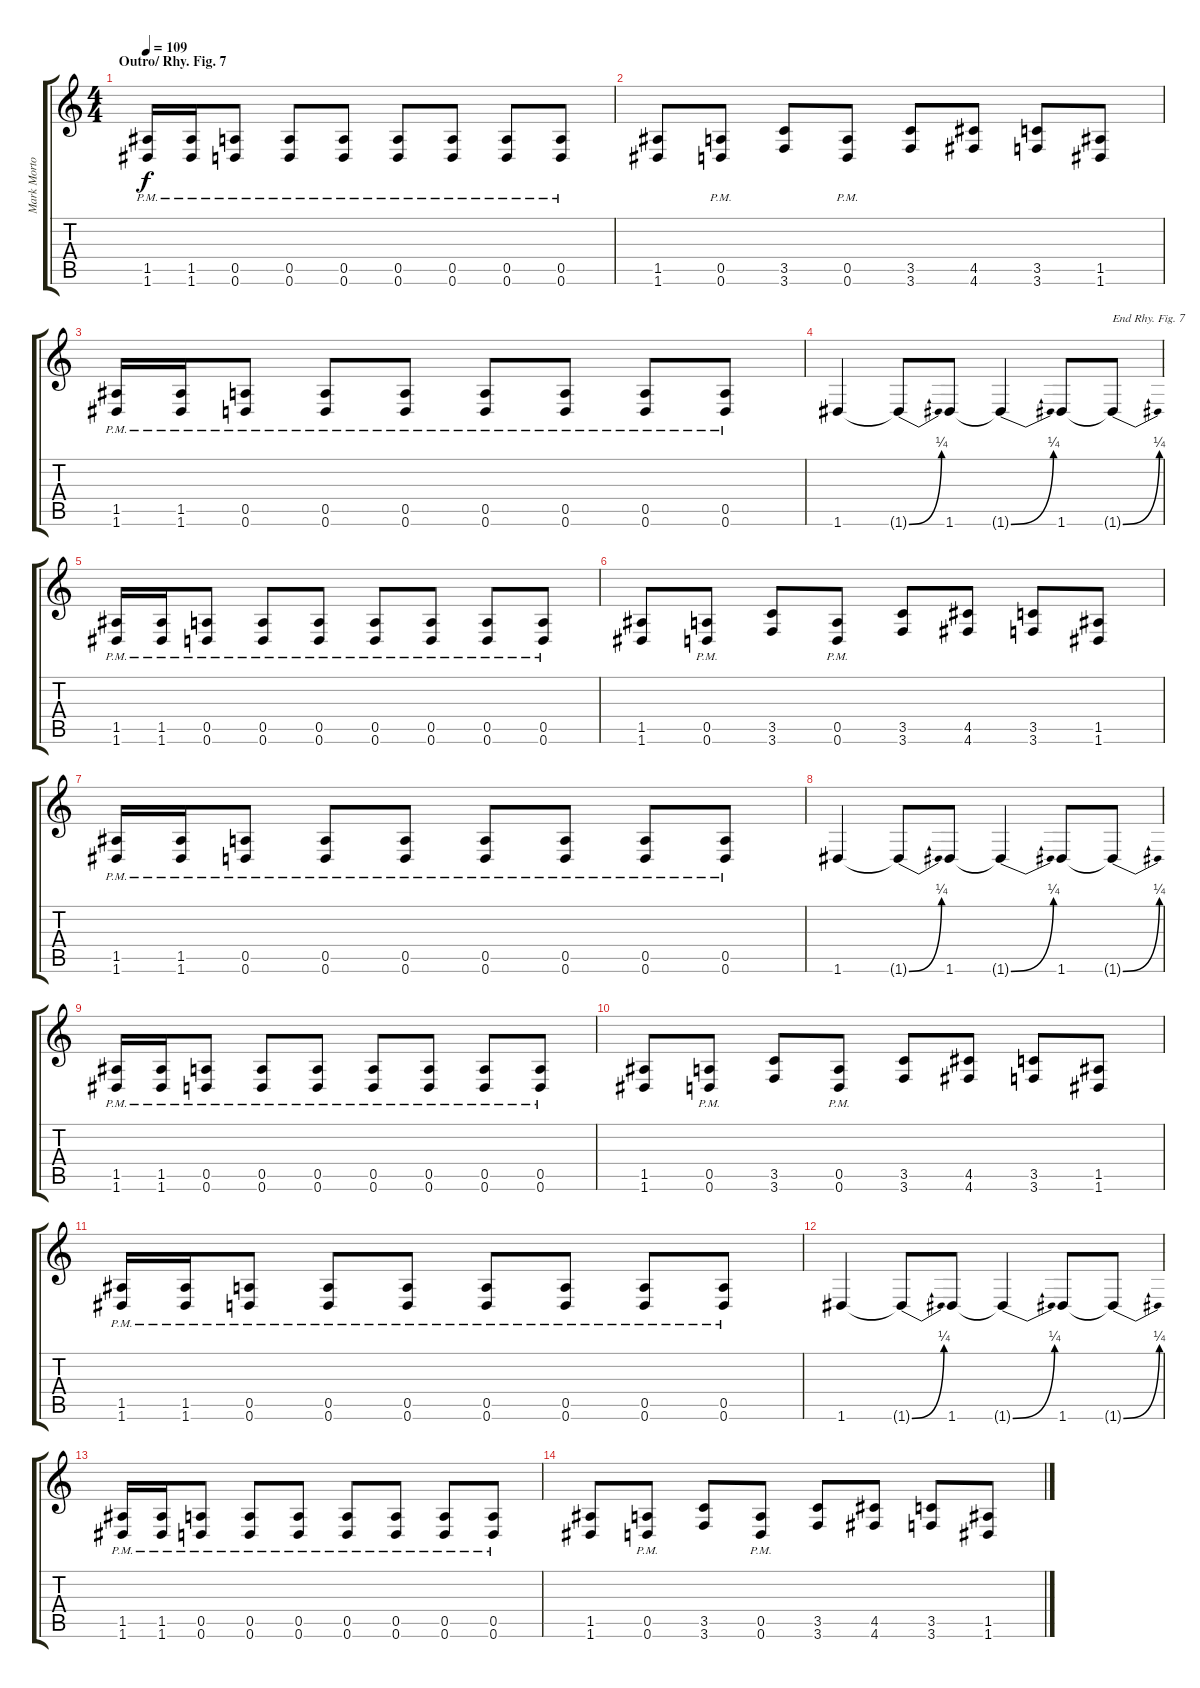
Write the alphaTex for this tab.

\track ("Mark Morton" "Mark Morto") {instrument distortionguitar}
\staff {score tabs}
\tuning (E4 B3 G3 D3 A2 D2) {hide}
\ts (4 4)
\section ("" "Outro/ Rhy. Fig. 7")
\tempo 109
\clef g2
\ks c
(1.5{pm} 1.6{pm}).16{dy f} (1.5{pm} 1.6{pm}).16 (0.5{pm} 0.6{pm}).8 (0.5{pm} 0.6{pm}).8 (0.5{pm} 0.6{pm}).8 (0.5{pm} 0.6{pm}).8 (0.5{pm} 0.6{pm}).8 (0.5{pm} 0.6{pm}).8 (0.5{pm} 0.6{pm}).8 |
(1.5 1.6).8 (0.5{pm} 0.6{pm}).8 (3.5 3.6).8 (0.5{pm} 0.6{pm}).8 (3.5 3.6).8 (4.5 4.6).8 (3.5 3.6).8 (1.5 1.6).8 |
(1.5{pm} 1.6{pm}).16 (1.5{pm} 1.6{pm}).16 (0.5{pm} 0.6{pm}).8 (0.5{pm} 0.6{pm}).8 (0.5{pm} 0.6{pm}).8 (0.5{pm} 0.6{pm}).8 (0.5{pm} 0.6{pm}).8 (0.5{pm} 0.6{pm}).8 (0.5{pm} 0.6{pm}).8 |
1.6.4 1.6{be (bend 0 0 60 1) t}.8 1.6.8 1.6{be (bend 0 0 60 1) t}.4 1.6.8 1.6{be (bend 0 0 60 1) t}.8{txt "End Rhy. Fig. 7"} |
(1.5{pm} 1.6{pm}).16 (1.5{pm} 1.6{pm}).16 (0.5{pm} 0.6{pm}).8 (0.5{pm} 0.6{pm}).8 (0.5{pm} 0.6{pm}).8 (0.5{pm} 0.6{pm}).8 (0.5{pm} 0.6{pm}).8 (0.5{pm} 0.6{pm}).8 (0.5{pm} 0.6{pm}).8 |
(1.5 1.6).8 (0.5{pm} 0.6{pm}).8 (3.5 3.6).8 (0.5{pm} 0.6{pm}).8 (3.5 3.6).8 (4.5 4.6).8 (3.5 3.6).8 (1.5 1.6).8 |
(1.5{pm} 1.6{pm}).16 (1.5{pm} 1.6{pm}).16 (0.5{pm} 0.6{pm}).8 (0.5{pm} 0.6{pm}).8 (0.5{pm} 0.6{pm}).8 (0.5{pm} 0.6{pm}).8 (0.5{pm} 0.6{pm}).8 (0.5{pm} 0.6{pm}).8 (0.5{pm} 0.6{pm}).8 |
1.6.4 1.6{be (bend 0 0 60 1) t}.8 1.6.8 1.6{be (bend 0 0 60 1) t}.4 1.6.8 1.6{be (bend 0 0 60 1) t}.8 |
(1.5{pm} 1.6{pm}).16 (1.5{pm} 1.6{pm}).16 (0.5{pm} 0.6{pm}).8 (0.5{pm} 0.6{pm}).8 (0.5{pm} 0.6{pm}).8 (0.5{pm} 0.6{pm}).8 (0.5{pm} 0.6{pm}).8 (0.5{pm} 0.6{pm}).8 (0.5{pm} 0.6{pm}).8 |
(1.5 1.6).8 (0.5{pm} 0.6{pm}).8 (3.5 3.6).8 (0.5{pm} 0.6{pm}).8 (3.5 3.6).8 (4.5 4.6).8 (3.5 3.6).8 (1.5 1.6).8 |
(1.5{pm} 1.6{pm}).16 (1.5{pm} 1.6{pm}).16 (0.5{pm} 0.6{pm}).8 (0.5{pm} 0.6{pm}).8 (0.5{pm} 0.6{pm}).8 (0.5{pm} 0.6{pm}).8 (0.5{pm} 0.6{pm}).8 (0.5{pm} 0.6{pm}).8 (0.5{pm} 0.6{pm}).8 |
1.6.4 1.6{be (bend 0 0 60 1) t}.8 1.6.8 1.6{be (bend 0 0 60 1) t}.4 1.6.8 1.6{be (bend 0 0 60 1) t}.8 |
(1.5{pm} 1.6{pm}).16 (1.5{pm} 1.6{pm}).16 (0.5{pm} 0.6{pm}).8 (0.5{pm} 0.6{pm}).8 (0.5{pm} 0.6{pm}).8 (0.5{pm} 0.6{pm}).8 (0.5{pm} 0.6{pm}).8 (0.5{pm} 0.6{pm}).8 (0.5{pm} 0.6{pm}).8 |
(1.5 1.6).8 (0.5{pm} 0.6{pm}).8 (3.5 3.6).8 (0.5{pm} 0.6{pm}).8 (3.5 3.6).8 (4.5 4.6).8 (3.5 3.6).8 (1.5 1.6).8
